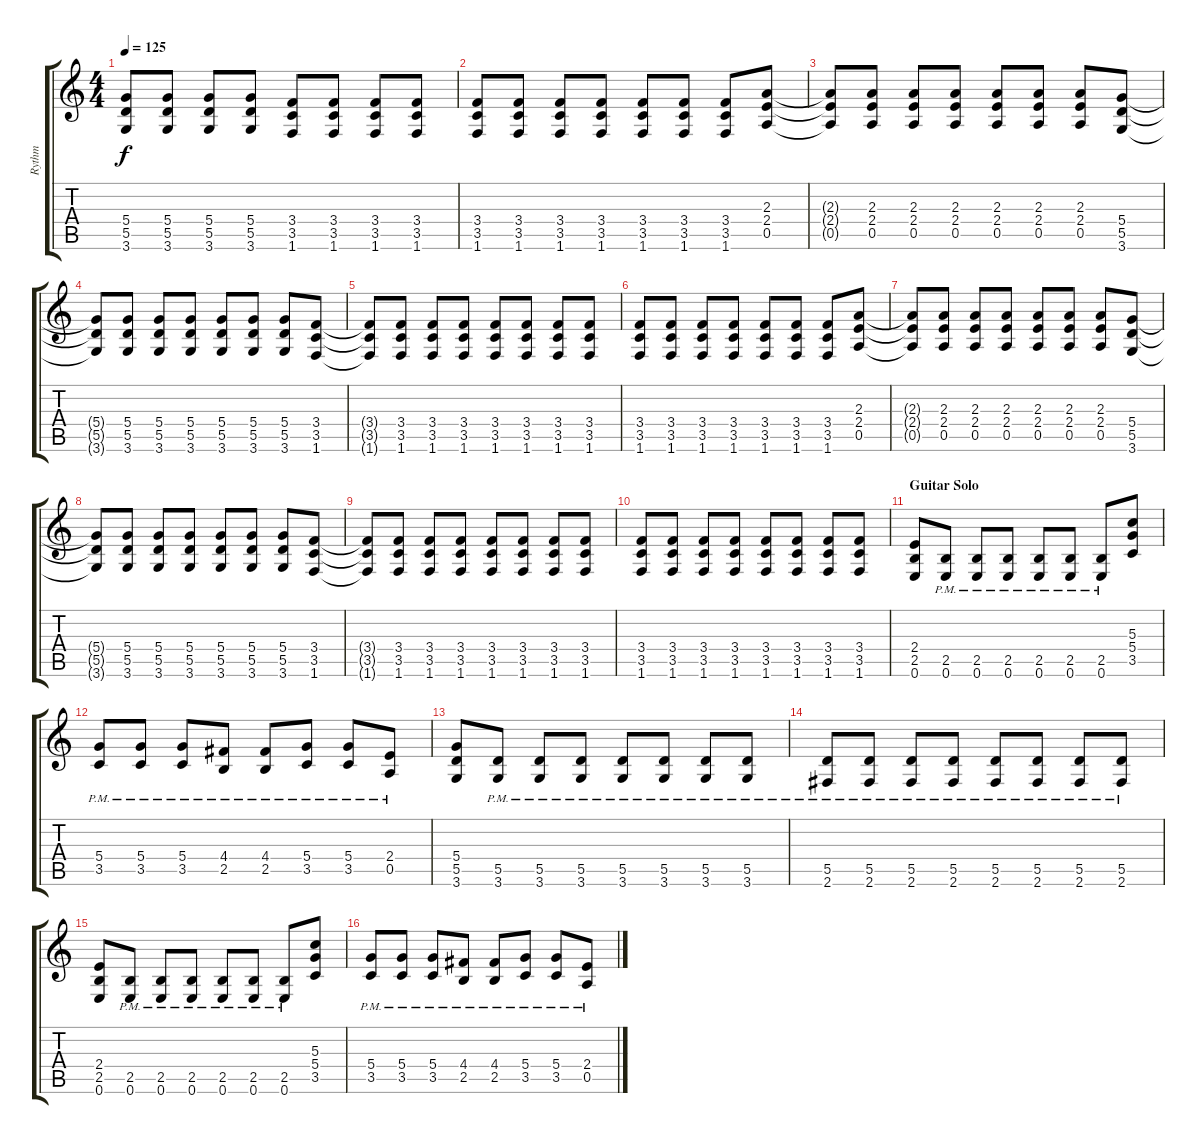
\track ("Rythm" "Rythm") {instrument distortionguitar}
\staff {score tabs}
\tuning (E4 B3 G3 D3 A2 E2) {hide}
\ts (4 4)
\tempo 125
\clef g2
\ks c
(5.4 5.5 3.6).8{dy f} (5.4 5.5 3.6).8 (5.4 5.5 3.6).8 (5.4 5.5 3.6).8 (3.4 3.5 1.6).8 (3.4 3.5 1.6).8 (3.4 3.5 1.6).8 (3.4 3.5 1.6).8 |
(3.4 3.5 1.6).8 (3.4 3.5 1.6).8 (3.4 3.5 1.6).8 (3.4 3.5 1.6).8 (3.4 3.5 1.6).8 (3.4 3.5 1.6).8 (3.4 3.5 1.6).8 (2.3 2.4 0.5).8 |
(2.3{t} 2.4{t} 0.5{t}).8 (2.3 2.4 0.5).8 (2.3 2.4 0.5).8 (2.3 2.4 0.5).8 (2.3 2.4 0.5).8 (2.3 2.4 0.5).8 (2.3 2.4 0.5).8 (5.4 5.5 3.6).8 |
(5.4{t} 5.5{t} 3.6{t}).8 (5.4 5.5 3.6).8 (5.4 5.5 3.6).8 (5.4 5.5 3.6).8 (5.4 5.5 3.6).8 (5.4 5.5 3.6).8 (5.4 5.5 3.6).8 (3.4 3.5 1.6).8 |
(3.4{t} 3.5{t} 1.6{t}).8 (3.4 3.5 1.6).8 (3.4 3.5 1.6).8 (3.4 3.5 1.6).8 (3.4 3.5 1.6).8 (3.4 3.5 1.6).8 (3.4 3.5 1.6).8 (3.4 3.5 1.6).8 |
(3.4 3.5 1.6).8 (3.4 3.5 1.6).8 (3.4 3.5 1.6).8 (3.4 3.5 1.6).8 (3.4 3.5 1.6).8 (3.4 3.5 1.6).8 (3.4 3.5 1.6).8 (2.3 2.4 0.5).8 |
(2.3{t} 2.4{t} 0.5{t}).8 (2.3 2.4 0.5).8 (2.3 2.4 0.5).8 (2.3 2.4 0.5).8 (2.3 2.4 0.5).8 (2.3 2.4 0.5).8 (2.3 2.4 0.5).8 (5.4 5.5 3.6).8 |
(5.4{t} 5.5{t} 3.6{t}).8 (5.4 5.5 3.6).8 (5.4 5.5 3.6).8 (5.4 5.5 3.6).8 (5.4 5.5 3.6).8 (5.4 5.5 3.6).8 (5.4 5.5 3.6).8 (3.4 3.5 1.6).8 |
(3.4{t} 3.5{t} 1.6{t}).8 (3.4 3.5 1.6).8 (3.4 3.5 1.6).8 (3.4 3.5 1.6).8 (3.4 3.5 1.6).8 (3.4 3.5 1.6).8 (3.4 3.5 1.6).8 (3.4 3.5 1.6).8 |
(3.4 3.5 1.6).8 (3.4 3.5 1.6).8 (3.4 3.5 1.6).8 (3.4 3.5 1.6).8 (3.4 3.5 1.6).8 (3.4 3.5 1.6).8 (3.4 3.5 1.6).8 (3.4 3.5 1.6).8 |
\section ("" "Guitar Solo")
(2.4 2.5 0.6).8 (2.5{pm} 0.6{pm}).8 (2.5{pm} 0.6{pm}).8 (2.5{pm} 0.6{pm}).8 (2.5{pm} 0.6{pm}).8 (2.5{pm} 0.6{pm}).8 (2.5{pm} 0.6{pm}).8 (5.3 5.4 3.5).8 |
(5.4{pm} 3.5{pm}).8 (5.4{pm} 3.5{pm}).8 (5.4{pm} 3.5{pm}).8 (4.4{pm} 2.5{pm}).8 (4.4{pm} 2.5{pm}).8 (5.4{pm} 3.5{pm}).8 (5.4{pm} 3.5{pm}).8 (2.4{pm} 0.5{pm}).8 |
(5.4 5.5 3.6).8 (5.5{pm} 3.6{pm}).8 (5.5{pm} 3.6{pm}).8 (5.5{pm} 3.6{pm}).8 (5.5{pm} 3.6{pm}).8 (5.5{pm} 3.6{pm}).8 (5.5{pm} 3.6{pm}).8 (5.5{pm} 3.6{pm}).8 |
(5.5{pm} 2.6{pm}).8 (5.5{pm} 2.6{pm}).8 (5.5{pm} 2.6{pm}).8 (5.5{pm} 2.6{pm}).8 (5.5{pm} 2.6{pm}).8 (5.5{pm} 2.6{pm}).8 (5.5{pm} 2.6{pm}).8 (5.5{pm} 2.6{pm}).8 |
(2.4 2.5 0.6).8 (2.5{pm} 0.6{pm}).8 (2.5{pm} 0.6{pm}).8 (2.5{pm} 0.6{pm}).8 (2.5{pm} 0.6{pm}).8 (2.5{pm} 0.6{pm}).8 (2.5{pm} 0.6{pm}).8 (5.3 5.4 3.5).8 |
(5.4{pm} 3.5{pm}).8 (5.4{pm} 3.5{pm}).8 (5.4{pm} 3.5{pm}).8 (4.4{pm} 2.5{pm}).8 (4.4{pm} 2.5{pm}).8 (5.4{pm} 3.5{pm}).8 (5.4{pm} 3.5{pm}).8 (2.4{pm} 0.5{pm}).8
